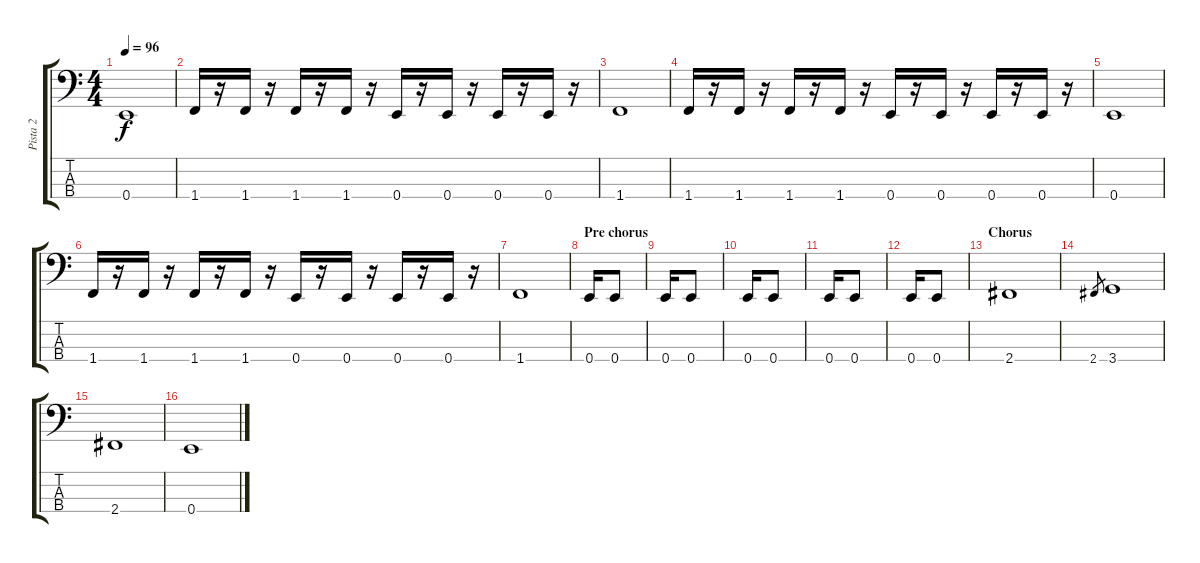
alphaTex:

\track ("Pista 2" "Pista 2") {instrument electricbasspick}
\staff {score tabs}
\tuning (G2 D2 A1 E1) {hide}
\ts (4 4)
\tempo 96
\clef f4
\ks c
0.4.1{dy f} |
1.4.16 r.16 1.4.16 r.16 1.4.16 r.16 1.4.16 r.16 0.4.16 r.16 0.4.16 r.16 0.4.16 r.16 0.4.16 r.16 |
1.4.1 |
1.4.16 r.16 1.4.16 r.16 1.4.16 r.16 1.4.16 r.16 0.4.16 r.16 0.4.16 r.16 0.4.16 r.16 0.4.16 r.16 |
0.4.1 |
1.4.16 r.16 1.4.16 r.16 1.4.16 r.16 1.4.16 r.16 0.4.16 r.16 0.4.16 r.16 0.4.16 r.16 0.4.16 r.16 |
1.4.1 |
\section ("" "Pre chorus")
0.4.16 0.4.8 |
0.4.16 0.4.8 |
0.4.16 0.4.8 |
0.4.16 0.4.8 |
0.4.16 0.4.8 |
\section ("" "Chorus")
2.4.1 |
2.4.8{gr} 3.4.1 |
2.4.1 |
0.4.1
